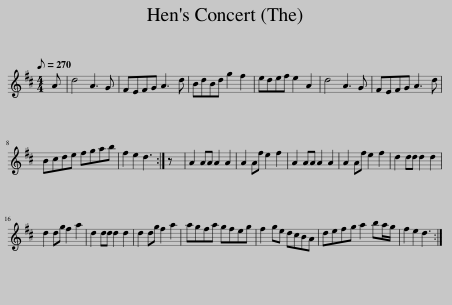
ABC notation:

X:1
L:1/8
Q:1/8=270
M:4/4
I:linebreak $
K:D
V:1 treble
V:1
 A | d4 A3 G | FEFG A3 d | BdBd g2 f2 | edef e2 A2 | %5
 d4 A3 G | FEFG A3 d |$ Bcde fgab | f2 e2 d3 :| z | %10
 A2 AA A2 A2 | A2 Af e2 f2 | A2 AA A2 A2 | A2 Af e2 f2 | d2 dd d2 d2 |$ %15
 d2 dg f2 a2 | d2 dd d2 d2 | d2 dg f2 a2 | agfa gfeg | f2 ge dcBA | %20
 defg a2 ba/g/ | f2 e2 d3 :| %22
